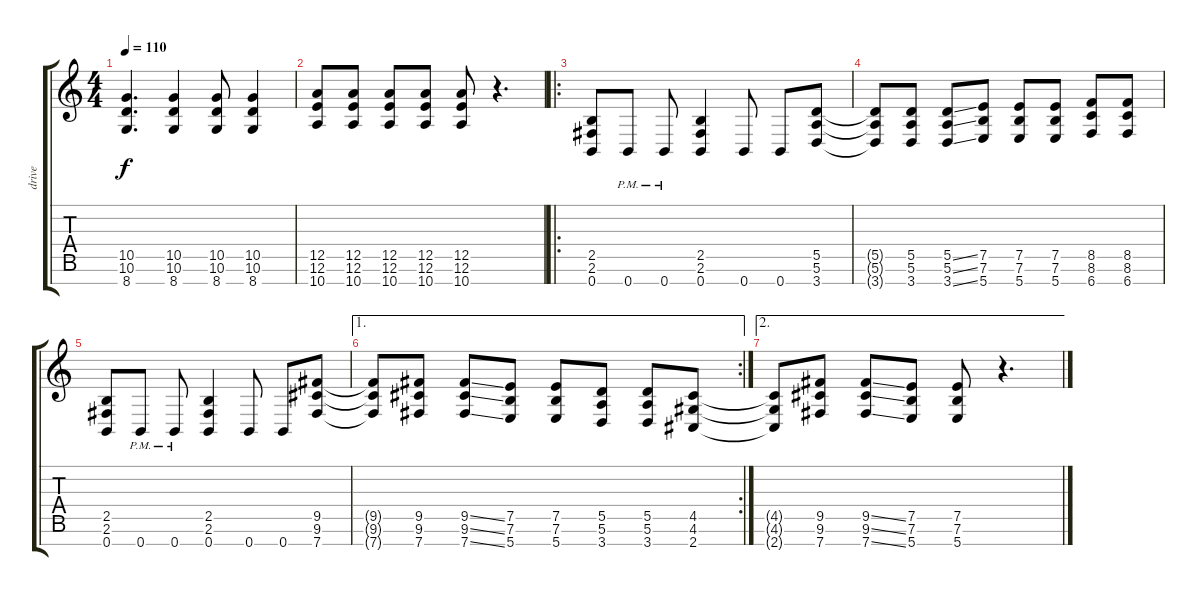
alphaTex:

\track ("drive" "drive") {instrument overdrivenguitar}
\staff {score tabs}
\tuning (E4 B3 G3 D3 A2 E2 B1) {hide}
\ts (4 4)
\tempo 110
\clef g2
\ks c
(10.5 10.6 8.7).4{d dy f} (10.5 10.6 8.7).4 (10.5 10.6 8.7).8 (10.5 10.6 8.7).4 |
(12.5 12.6 10.7).8 (12.5 12.6 10.7).8 (12.5 12.6 10.7).8 (12.5 12.6 10.7).8 (12.5 12.6 10.7).8 r.4{d} |
\ro
(2.5 2.6 0.7).8 0.7{pm}.8 0.7{pm}.8 (2.5 2.6 0.7).4 0.7.8 0.7.8 (5.5 5.6 3.7).8 |
(5.5{t} 5.6{t} 3.7{t}).8 (5.5 5.6 3.7).8 (5.5{ss} 5.6{ss} 3.7{ss}).8 (7.5 7.6 5.7).8 (7.5 7.6 5.7).8 (7.5 7.6 5.7).8 (8.5 8.6 6.7).8 (8.5 8.6 6.7).8 |
(2.5 2.6 0.7).8 0.7{pm}.8 0.7{pm}.8 (2.5 2.6 0.7).4 0.7.8 0.7.8 (9.5 9.6 7.7).8 |
\ae 1
\rc 2
(9.5{t} 9.6{t} 7.7{t}).8 (9.5 9.6 7.7).8 (9.5{ss} 9.6{ss} 7.7{ss}).8 (7.5 7.6 5.7).8 (7.5 7.6 5.7).8 (5.5 5.6 3.7).8 (5.5 5.6 3.7).8 (4.5 4.6 2.7).8 |
\ae 2
(4.5{t} 4.6{t} 2.7{t}).8 (9.5 9.6 7.7).8 (9.5{ss} 9.6{ss} 7.7{ss}).8 (7.5 7.6 5.7).8 (7.5 7.6 5.7).8 r.4{d}
